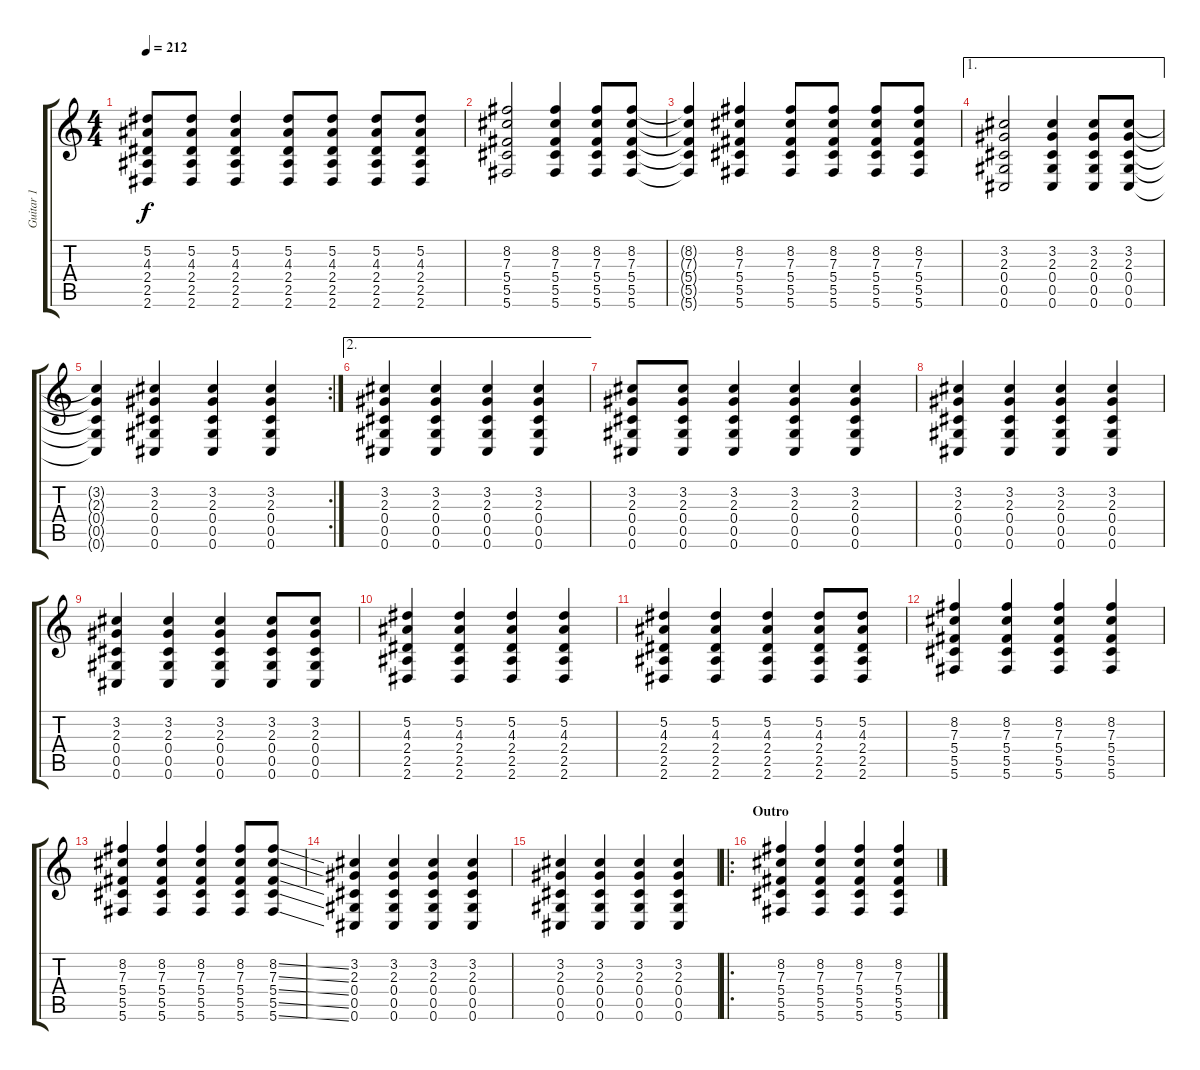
\track ("Guitar 1" "Guitar 1") {instrument distortionguitar}
\staff {score tabs}
\tuning (Eb4 Bb3 Gb3 Db3 Ab2 Db2) {hide}
\ts (4 4)
\tempo 212
\clef g2
\ks c
(5.2{t} 4.3{t} 2.4{t} 2.5{t} 2.6{t}).8{dy f} (5.2 4.3 2.4 2.5 2.6).8 (5.2 4.3 2.4 2.5 2.6).4 (5.2 4.3 2.4 2.5 2.6).8 (5.2 4.3 2.4 2.5 2.6).8 (5.2 4.3 2.4 2.5 2.6).8 (5.2 4.3 2.4 2.5 2.6).8 |
(8.2 7.3 5.4 5.5 5.6).2 (8.2 7.3 5.4 5.5 5.6).4 (8.2 7.3 5.4 5.5 5.6).8 (8.2 7.3 5.4 5.5 5.6).8 |
(8.2{t} 7.3{t} 5.4{t} 5.5{t} 5.6{t}).4 (8.2 7.3 5.4 5.5 5.6).4 (8.2 7.3 5.4 5.5 5.6).8 (8.2 7.3 5.4 5.5 5.6).8 (8.2 7.3 5.4 5.5 5.6).8 (8.2 7.3 5.4 5.5 5.6).8 |
\ae 1
(3.2 2.3 0.4 0.5 0.6).2 (3.2 2.3 0.4 0.5 0.6).4 (3.2 2.3 0.4 0.5 0.6).8 (3.2 2.3 0.4 0.5 0.6).8 |
\rc 2
(3.2{t} 2.3{t} 0.4{t} 0.5{t} 0.6{t}).4 (3.2 2.3 0.4 0.5 0.6).4 (3.2 2.3 0.4 0.5 0.6).4 (3.2 2.3 0.4 0.5 0.6).4 |
\ae 2
(3.2 2.3 0.4 0.5 0.6).4 (3.2 2.3 0.4 0.5 0.6).4 (3.2 2.3 0.4 0.5 0.6).4 (3.2 2.3 0.4 0.5 0.6).4 |
(3.2 2.3 0.4 0.5 0.6).8 (3.2 2.3 0.4 0.5 0.6).8 (3.2 2.3 0.4 0.5 0.6).4 (3.2 2.3 0.4 0.5 0.6).4 (3.2 2.3 0.4 0.5 0.6).4 |
(3.2 2.3 0.4 0.5 0.6).4 (3.2 2.3 0.4 0.5 0.6).4 (3.2 2.3 0.4 0.5 0.6).4 (3.2 2.3 0.4 0.5 0.6).4 |
(3.2 2.3 0.4 0.5 0.6).4 (3.2 2.3 0.4 0.5 0.6).4 (3.2 2.3 0.4 0.5 0.6).4 (3.2 2.3 0.4 0.5 0.6).8 (3.2 2.3 0.4 0.5 0.6).8 |
(5.2 4.3 2.4 2.5 2.6).4 (5.2 4.3 2.4 2.5 2.6).4 (5.2 4.3 2.4 2.5 2.6).4 (5.2 4.3 2.4 2.5 2.6).4 |
(5.2 4.3 2.4 2.5 2.6).4 (5.2 4.3 2.4 2.5 2.6).4 (5.2 4.3 2.4 2.5 2.6).4 (5.2 4.3 2.4 2.5 2.6).8 (5.2 4.3 2.4 2.5 2.6).8 |
(8.2 7.3 5.4 5.5 5.6).4 (8.2 7.3 5.4 5.5 5.6).4 (8.2 7.3 5.4 5.5 5.6).4 (8.2 7.3 5.4 5.5 5.6).4 |
(8.2 7.3 5.4 5.5 5.6).4 (8.2 7.3 5.4 5.5 5.6).4 (8.2 7.3 5.4 5.5 5.6).4 (8.2 7.3 5.4 5.5 5.6).8 (8.2{ss} 7.3{ss} 5.4{ss} 5.5{ss} 5.6{ss}).8 |
(3.2 2.3 0.4 0.5 0.6).4 (3.2 2.3 0.4 0.5 0.6).4 (3.2 2.3 0.4 0.5 0.6).4 (3.2 2.3 0.4 0.5 0.6).4 |
(3.2 2.3 0.4 0.5 0.6).4 (3.2 2.3 0.4 0.5 0.6).4 (3.2 2.3 0.4 0.5 0.6).4 (3.2 2.3 0.4 0.5 0.6).4 |
\ro
\section ("" "Outro")
(8.2 7.3 5.4 5.5 5.6).4 (8.2 7.3 5.4 5.5 5.6).4 (8.2 7.3 5.4 5.5 5.6).4 (8.2 7.3 5.4 5.5 5.6).4
